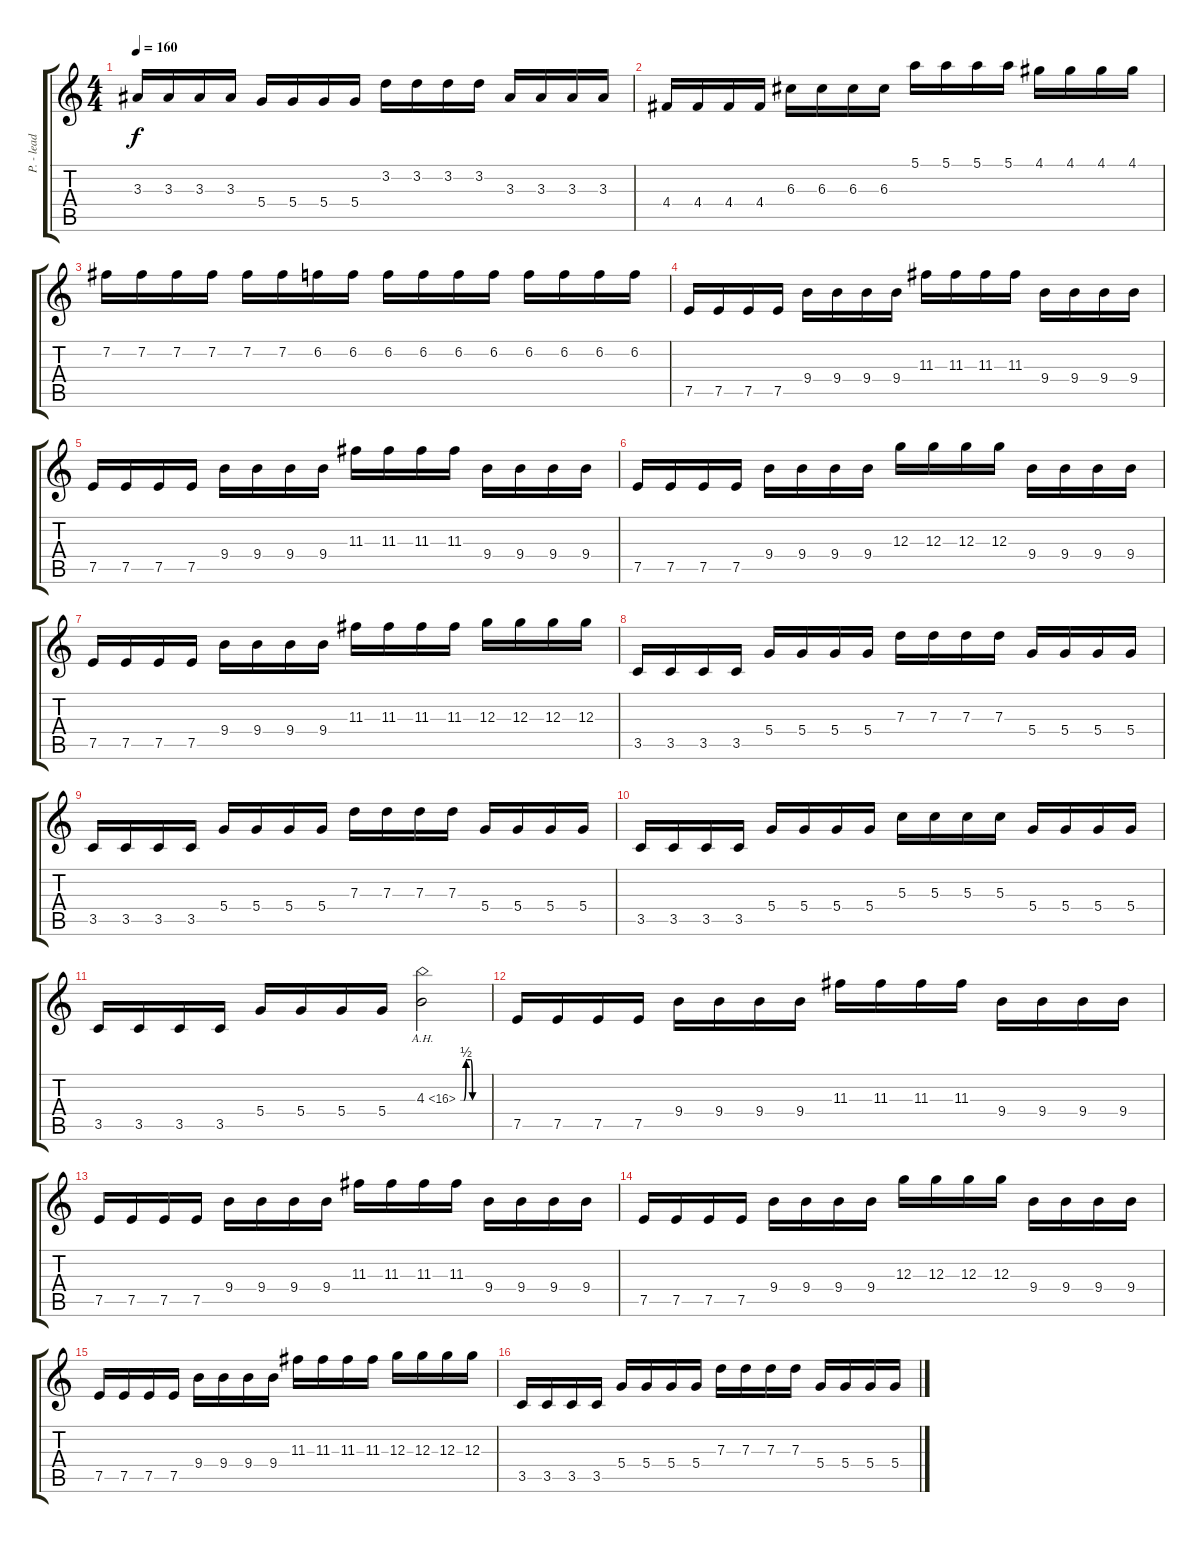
\track ("P. - lead guitar" "P. - lead ") {instrument distortionguitar}
\staff {score tabs}
\tuning (E4 B3 G3 D3 A2 E2) {hide}
\ts (4 4)
\tempo 160
\clef g2
\ks c
3.3.16{dy f} 3.3.16 3.3.16 3.3.16 5.4.16 5.4.16 5.4.16 5.4.16 3.2.16 3.2.16 3.2.16 3.2.16 3.3.16 3.3.16 3.3.16 3.3.16 |
4.4.16 4.4.16 4.4.16 4.4.16 6.3.16 6.3.16 6.3.16 6.3.16 5.1.16 5.1.16 5.1.16 5.1.16 4.1.16 4.1.16 4.1.16 4.1.16 |
7.2.16 7.2.16 7.2.16 7.2.16 7.2.16 7.2.16 6.2.16 6.2.16 6.2.16 6.2.16 6.2.16 6.2.16 6.2.16 6.2.16 6.2.16 6.2.16 |
7.5.16 7.5.16 7.5.16 7.5.16 9.4.16 9.4.16 9.4.16 9.4.16 11.3.16 11.3.16 11.3.16 11.3.16 9.4.16 9.4.16 9.4.16 9.4.16 |
7.5.16 7.5.16 7.5.16 7.5.16 9.4.16 9.4.16 9.4.16 9.4.16 11.3.16 11.3.16 11.3.16 11.3.16 9.4.16 9.4.16 9.4.16 9.4.16 |
7.5.16 7.5.16 7.5.16 7.5.16 9.4.16 9.4.16 9.4.16 9.4.16 12.3.16 12.3.16 12.3.16 12.3.16 9.4.16 9.4.16 9.4.16 9.4.16 |
7.5.16 7.5.16 7.5.16 7.5.16 9.4.16 9.4.16 9.4.16 9.4.16 11.3.16 11.3.16 11.3.16 11.3.16 12.3.16 12.3.16 12.3.16 12.3.16 |
3.5.16 3.5.16 3.5.16 3.5.16 5.4.16 5.4.16 5.4.16 5.4.16 7.3.16 7.3.16 7.3.16 7.3.16 5.4.16 5.4.16 5.4.16 5.4.16 |
3.5.16 3.5.16 3.5.16 3.5.16 5.4.16 5.4.16 5.4.16 5.4.16 7.3.16 7.3.16 7.3.16 7.3.16 5.4.16 5.4.16 5.4.16 5.4.16 |
3.5.16 3.5.16 3.5.16 3.5.16 5.4.16 5.4.16 5.4.16 5.4.16 5.3.16 5.3.16 5.3.16 5.3.16 5.4.16 5.4.16 5.4.16 5.4.16 |
3.5.16 3.5.16 3.5.16 3.5.16 5.4.16 5.4.16 5.4.16 5.4.16 4.3{be (custom 0 0 7 0 12 2 15 2 22 2 26 0 31 0 35 0 44 0 60 0) ah 12}.2 |
7.5.16 7.5.16 7.5.16 7.5.16 9.4.16 9.4.16 9.4.16 9.4.16 11.3.16 11.3.16 11.3.16 11.3.16 9.4.16 9.4.16 9.4.16 9.4.16 |
7.5.16 7.5.16 7.5.16 7.5.16 9.4.16 9.4.16 9.4.16 9.4.16 11.3.16 11.3.16 11.3.16 11.3.16 9.4.16 9.4.16 9.4.16 9.4.16 |
7.5.16 7.5.16 7.5.16 7.5.16 9.4.16 9.4.16 9.4.16 9.4.16 12.3.16 12.3.16 12.3.16 12.3.16 9.4.16 9.4.16 9.4.16 9.4.16 |
7.5.16 7.5.16 7.5.16 7.5.16 9.4.16 9.4.16 9.4.16 9.4.16 11.3.16 11.3.16 11.3.16 11.3.16 12.3.16 12.3.16 12.3.16 12.3.16 |
3.5.16 3.5.16 3.5.16 3.5.16 5.4.16 5.4.16 5.4.16 5.4.16 7.3.16 7.3.16 7.3.16 7.3.16 5.4.16 5.4.16 5.4.16 5.4.16
